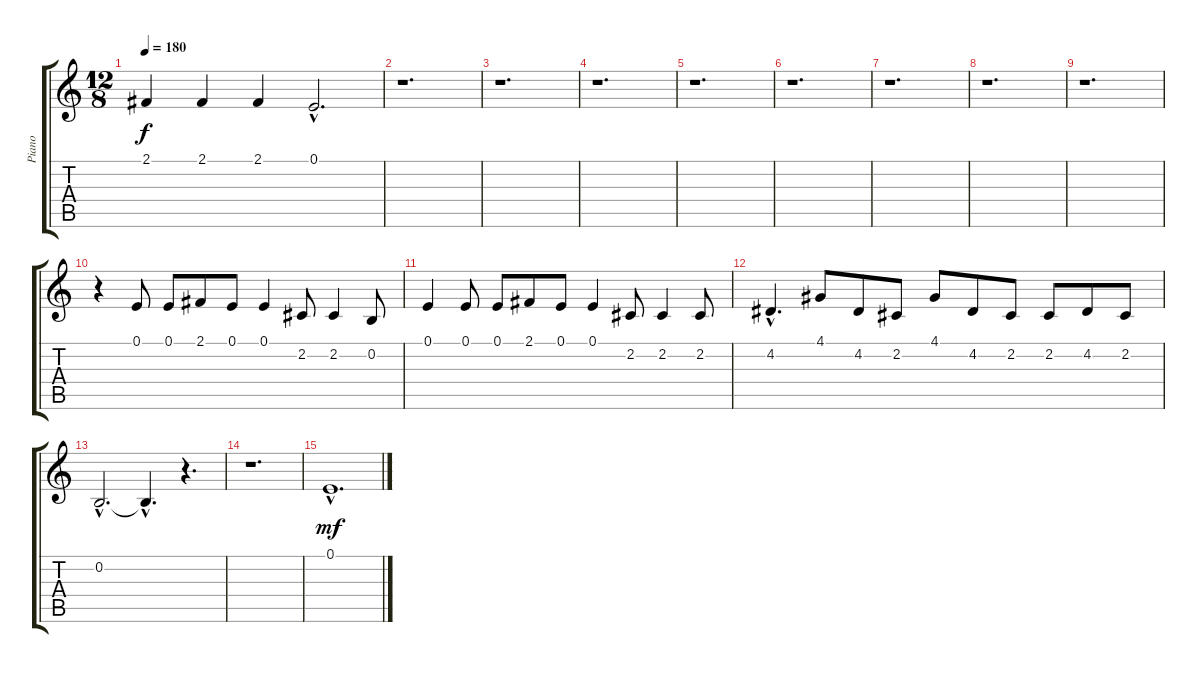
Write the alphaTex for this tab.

\track ("Piano" "Piano") {instrument brightacousticpiano}
\staff {score tabs}
\tuning (E4 B3 G3 D3 A2 E2) {hide}
\ts (12 8)
\tempo 180
\clef g2
\ks c
2.1.4{dy f} 2.1.4 2.1.4 0.1{hac}.2{d} |
r.1{d} |
r.1{d} |
r.1{d} |
r.1{d} |
r.1{d} |
r.1{d} |
r.1{d} |
r.1{d} |
r.4 0.1.8 0.1.8 2.1.8 0.1.8 0.1.4 2.2.8 2.2.4 0.2.8 |
0.1.4 0.1.8 0.1.8 2.1.8 0.1.8 0.1.4 2.2.8 2.2.4 2.2.8 |
4.2{hac}.4{d} 4.1.8 4.2.8 2.2.8 4.1.8 4.2.8 2.2.8 2.2.8 4.2.8 2.2.8 |
0.2{hac}.2{d} 0.2{hac t}.4{d} r.4{d} |
r.1{d} |
0.1{hac}.1{d dy mf}
